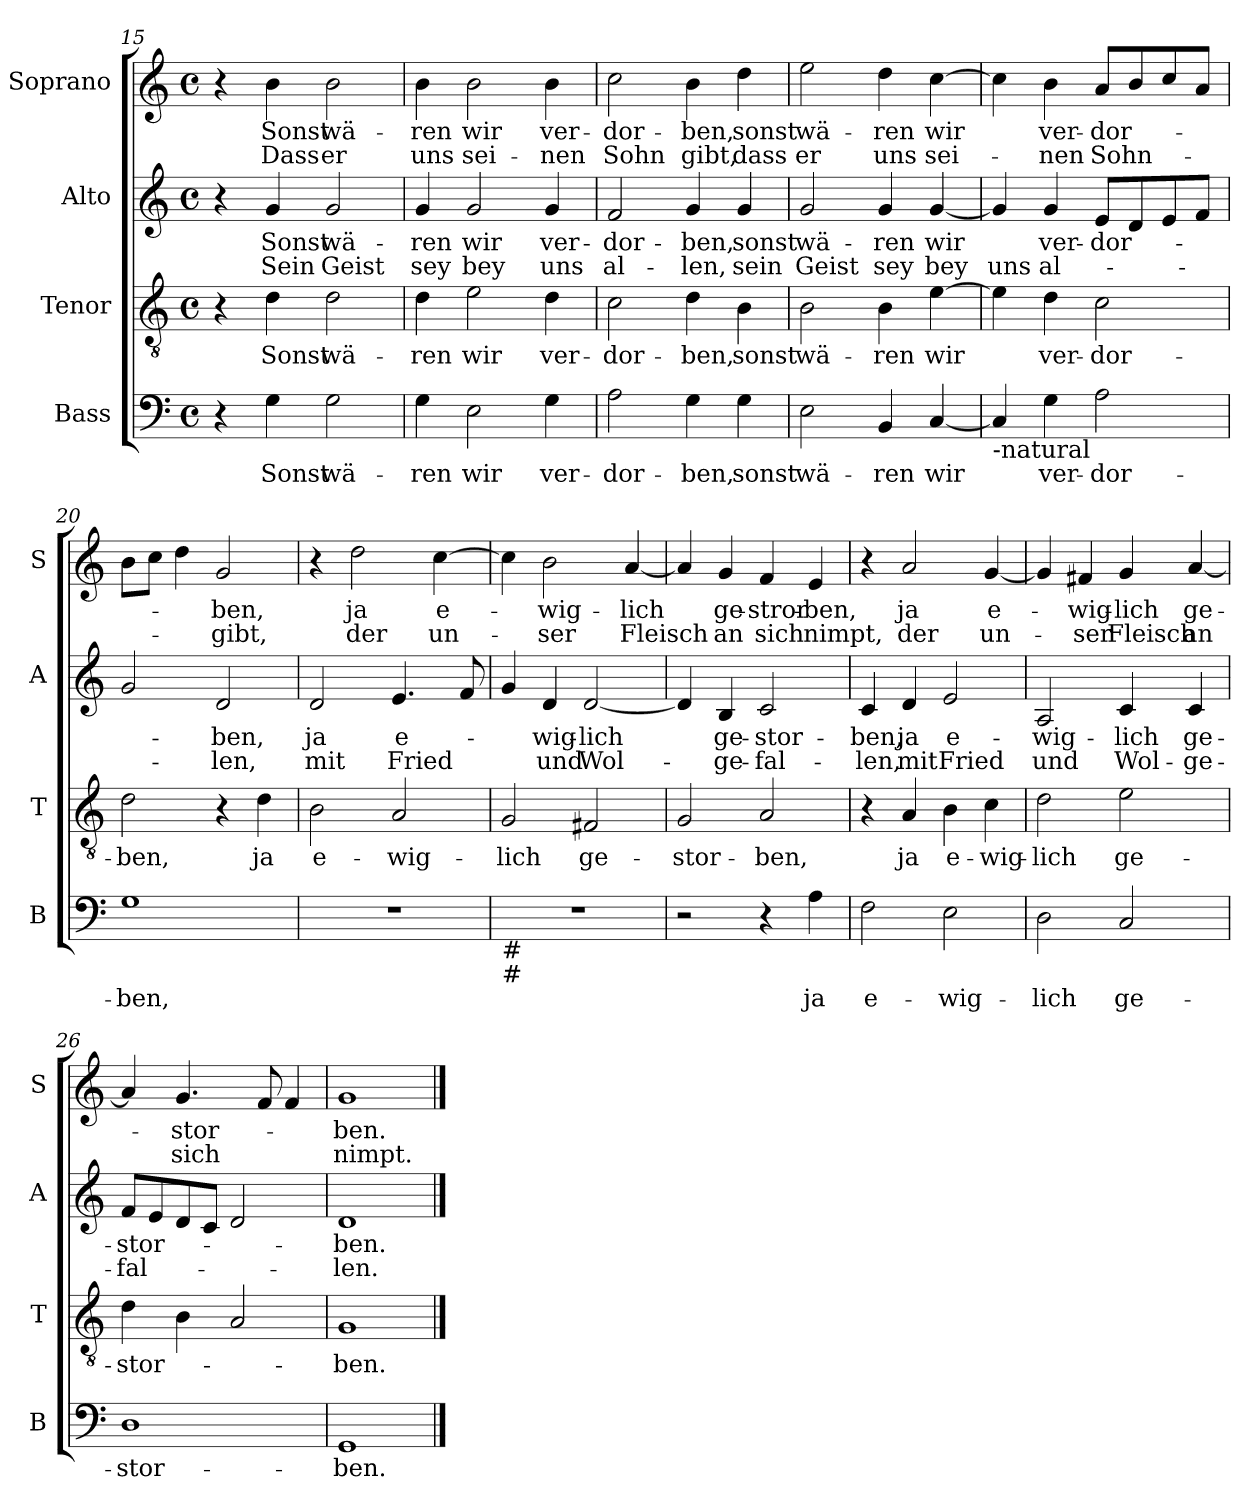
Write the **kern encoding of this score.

**kern	**text	**kern	**text	**kern	**text	**text	**kern	**text	**text
*part4	*part4	*part3	*part3	*part2	*part2	*part2	*part1	*part1	*part1
*staff4	*staff4	*staff3	*staff3	*staff2	*staff2	*staff2	*staff1	*staff1	*staff1
*I"Bass	*	*I"Tenor	*	*I"Alto	*	*	*I"Soprano	*	*
*I'B	*	*I'T	*	*I'A	*	*	*I'S	*	*
*clefF4	*	*clefGv2	*	*clefG2	*	*	*clefG2	*	*
*k[]	*	*k[]	*	*k[]	*	*	*k[]	*	*
*C:	*	*C:	*	*C:	*	*	*C:	*	*
*M4/4	*	*M4/4	*	*M4/4	*	*	*M4/4	*	*
*met(c)	*	*met(c)	*	*met(c)	*	*	*met(c)	*	*
=15	=15	=15	=15	=15	=15	=15	=15	=15	=15
4r	.	4r	.	4r	.	.	4r	.	.
!	!LO:LY:b	!	!LO:LY:b	!	!LO:LY:b	!LO:LY:b	!	!LO:LY:b	!LO:LY:b
4G\	Sonst	4d\	Sonst	4g/	Sonst	Sein	4b\	Sonst	Dass
!	!LO:LY:b	!	!LO:LY:b	!	!LO:LY:b	!LO:LY:b	!	!LO:LY:b	!LO:LY:b
2G\	wä-	2d\	wä-	2g/	wä-	Geist	2b\	wä-	er
=16	=16	=16	=16	=16	=16	=16	=16	=16	=16
!	!LO:LY:b	!	!LO:LY:b	!	!LO:LY:b	!LO:LY:b	!	!LO:LY:b	!LO:LY:b
4G\	-ren	4d\	-ren	4g/	-ren	sey	4b\	-ren	uns
!	!LO:LY:b	!	!LO:LY:b	!	!LO:LY:b	!LO:LY:b	!	!LO:LY:b	!LO:LY:b
2E\	wir	2e\	wir	2g/	wir	bey	2b\	wir	sei-
!	!LO:LY:b	!	!LO:LY:b	!	!LO:LY:b	!LO:LY:b	!	!LO:LY:b	!LO:LY:b
4G\	ver-	4d\	ver-	4g/	ver-	uns	4b\	ver-	-nen
=17	=17	=17	=17	=17	=17	=17	=17	=17	=17
!	!LO:LY:b	!	!LO:LY:b	!	!LO:LY:b	!LO:LY:b	!	!LO:LY:b	!LO:LY:b
2A\	-dor-	2c\	-dor-	2f/	-dor-	al-	2cc\	-dor-	Sohn
!	!LO:LY:b	!	!LO:LY:b	!	!LO:LY:b	!LO:LY:b	!	!LO:LY:b	!LO:LY:b
4G\	-ben,	4d\	-ben,	4g/	-ben,	-len,	4b\	-ben,	gibt,
!	!LO:LY:b	!	!LO:LY:b	!	!LO:LY:b	!LO:LY:b	!	!LO:LY:b	!LO:LY:b
4G\	sonst	4B\	sonst	4g/	sonst	sein	4dd\	sonst	dass
!!LO:LB:g=z
=18	=18	=18	=18	=18	=18	=18	=18	=18	=18
!	!LO:LY:b	!	!LO:LY:b	!	!LO:LY:b	!LO:LY:b	!	!LO:LY:b	!LO:LY:b
2E\	wä-	2B\	wä-	2g/	wä-	Geist	2ee\	wä-	er
!	!LO:LY:b	!	!LO:LY:b	!	!LO:LY:b	!LO:LY:b	!	!LO:LY:b	!LO:LY:b
4BB/	-ren	4B\	-ren	4g/	-ren	sey	4dd\	-ren	uns
!	!LO:LY:b	!	!LO:LY:b	!	!LO:LY:b	!LO:LY:b	!	!LO:LY:b	!LO:LY:b
[4C/	wir	[4e\	wir	[4g/	wir	bey	[4cc\	wir	sei-
=19	=19	=19	=19	=19	=19	=19	=19	=19	=19
!LO:TX:b:t=-natural	!	!	!	!	!	!	!	!	!
!	!	!	!	!	!	!LO:LY:b	!	!	!
4C/]	.	4e\]	.	4g/]	.	uns	4cc\]	.	.
!	!LO:LY:b	!	!LO:LY:b	!	!LO:LY:b	!LO:LY:b	!	!LO:LY:b	!LO:LY:b
4G\	ver-	4d\	ver-	4g/	ver-	al-	4b\	ver-	-nen
!	!LO:LY:b	!	!LO:LY:b	!	!LO:LY:b	!	!	!LO:LY:b	!LO:LY:b
2A\	-dor-	2c\	-dor-	8e/L	-dor-	.	8a/L	-dor-	Sohn-
.	.	.	.	8d/	.	.	8b/	.	.
.	.	.	.	8e/	.	.	8cc/	.	.
.	.	.	.	8f/J	.	.	8a/J	.	.
=20	=20	=20	=20	=20	=20	=20	=20	=20	=20
!	!LO:LY:b	!	!LO:LY:b	!	!	!	!	!	!
1G	-ben,	2d\	-ben,	2g/	.	.	8b\L	.	.
.	.	.	.	.	.	.	8cc\J	.	.
.	.	.	.	.	.	.	4dd\	.	.
!	!	!	!	!	!LO:LY:b	!LO:LY:b	!	!LO:LY:b	!LO:LY:b
.	.	4r	.	2d/	-ben,	-len,	2g/	-ben,	-gibt,
!	!	!	!LO:LY:b	!	!	!	!	!	!
.	.	4d\	ja	.	.	.	.	.	.
=21	=21	=21	=21	=21	=21	=21	=21	=21	=21
!	!	!	!LO:LY:b	!	!LO:LY:b	!LO:LY:b	!	!	!
1r	.	2B\	e-	2d/	ja	mit	4r	.	.
!	!	!	!	!	!	!	!	!LO:LY:b	!LO:LY:b
.	.	.	.	.	.	.	2dd\	ja	der
!	!	!	!LO:LY:b	!	!LO:LY:b	!LO:LY:b	!	!	!
.	.	2A/	-wig-	4.e/	e-	Fried	.	.	.
!	!	!	!	!	!	!	!	!LO:LY:b	!LO:LY:b
.	.	.	.	.	.	.	[4cc\	e-	un-
.	.	.	.	8f/	.	.	.	.	.
=22	=22	=22	=22	=22	=22	=22	=22	=22	=22
!LO:TX:b:t=#	!	!	!	!	!	!	!	!	!
!LO:TX:b:t=#	!	!	!	!	!	!	!	!	!
!	!	!	!LO:LY:b	!	!	!	!	!	!
1r	.	2G/	-lich	4g/	.	.	4cc\]	.	.
!	!	!	!	!	!LO:LY:b	!LO:LY:b	!	!LO:LY:b	!LO:LY:b
.	.	.	.	4d/	-wig-	und	2b\	-wig-	-ser
!	!	!	!LO:LY:b	!	!LO:LY:b	!LO:LY:b	!	!	!
.	.	2F#X/	ge-	[2d/	-lich	Wol-	.	.	.
!	!	!	!	!	!	!	!	!LO:LY:b	!LO:LY:b
.	.	.	.	.	.	.	[4a/	-lich	Fleisch
!!LO:LB:g=z
=23	=23	=23	=23	=23	=23	=23	=23	=23	=23
!	!	!	!LO:LY:b	!	!	!	!	!	!
2r	.	2G/	-stor-	4d/]	.	.	4a/]	.	.
!	!	!	!	!	!LO:LY:b	!LO:LY:b	!	!LO:LY:b	!LO:LY:b
.	.	.	.	4B/	ge-	-ge-	4g/	ge-	an
!	!	!	!LO:LY:b	!	!LO:LY:b	!LO:LY:b	!	!LO:LY:b	!LO:LY:b
4r	.	2A/	-ben,	2c/	-stor-	-fal-	4f/	-stror-	sich
!	!LO:LY:b	!	!	!	!	!	!	!LO:LY:b	!LO:LY:b
4A\	ja	.	.	.	.	.	4e/	-ben,	nimpt,
=24	=24	=24	=24	=24	=24	=24	=24	=24	=24
!	!LO:LY:b	!	!	!	!LO:LY:b	!LO:LY:b	!	!	!
2F\	e-	4r	.	4c/	-ben,	-len,	4r	.	.
!	!	!	!LO:LY:b	!	!LO:LY:b	!LO:LY:b	!	!LO:LY:b	!LO:LY:b
.	.	4A/	ja	4d/	ja	mit	2a/	ja	der
!	!LO:LY:b	!	!LO:LY:b	!	!LO:LY:b	!LO:LY:b	!	!	!
2E\	-wig-	4B\	e-	2e/	e-	Fried	.	.	.
!	!	!	!LO:LY:b	!	!	!	!	!LO:LY:b	!LO:LY:b
.	.	4c\	-wig-	.	.	.	[4g/	e-	un-
=25	=25	=25	=25	=25	=25	=25	=25	=25	=25
!	!LO:LY:b	!	!LO:LY:b	!	!LO:LY:b	!LO:LY:b	!	!	!
2D\	-lich	2d\	-lich	2A/	-wig-	und	4g/]	.	.
!	!	!	!	!	!	!	!	!LO:LY:b	!LO:LY:b
.	.	.	.	.	.	.	4f#X/	-wig-	-ser
!	!LO:LY:b	!	!LO:LY:b	!	!LO:LY:b	!LO:LY:b	!	!LO:LY:b	!LO:LY:b
2C/	ge-	2e\	ge-	4c/	-lich	Wol-	4g/	-lich	Fleisch
!	!	!	!	!	!LO:LY:b	!LO:LY:b	!	!LO:LY:b	!LO:LY:b
.	.	.	.	4c/	ge-	-ge-	[4a/	ge-	an
=26	=26	=26	=26	=26	=26	=26	=26	=26	=26
!	!LO:LY:b	!	!LO:LY:b	!	!LO:LY:b	!LO:LY:b	!	!	!
1D	-stor-	4d\	-stor-	8f/L	-stor-	-fal-	4a/]	.	.
.	.	.	.	8e/	.	.	.	.	.
!	!	!	!	!	!	!	!	!LO:LY:b	!LO:LY:b
.	.	4B\	.	8d/	.	.	4.g/	-stor-	sich
.	.	.	.	8c/J	.	.	.	.	.
.	.	2A/	.	2d/	.	.	.	.	.
.	.	.	.	.	.	.	8f/	.	.
.	.	.	.	.	.	.	4f/	.	.
=27	=27	=27	=27	=27	=27	=27	=27	=27	=27
!	!LO:LY:b	!	!LO:LY:b	!	!LO:LY:b	!LO:LY:b	!	!LO:LY:b	!LO:LY:b
1GG	-ben.	1G	-ben.	1d	-ben.	-len.	1g	-ben.	nimpt.
==	==	==	==	==	==	==	==	==	==
*-	*-	*-	*-	*-	*-	*-	*-	*-	*-
